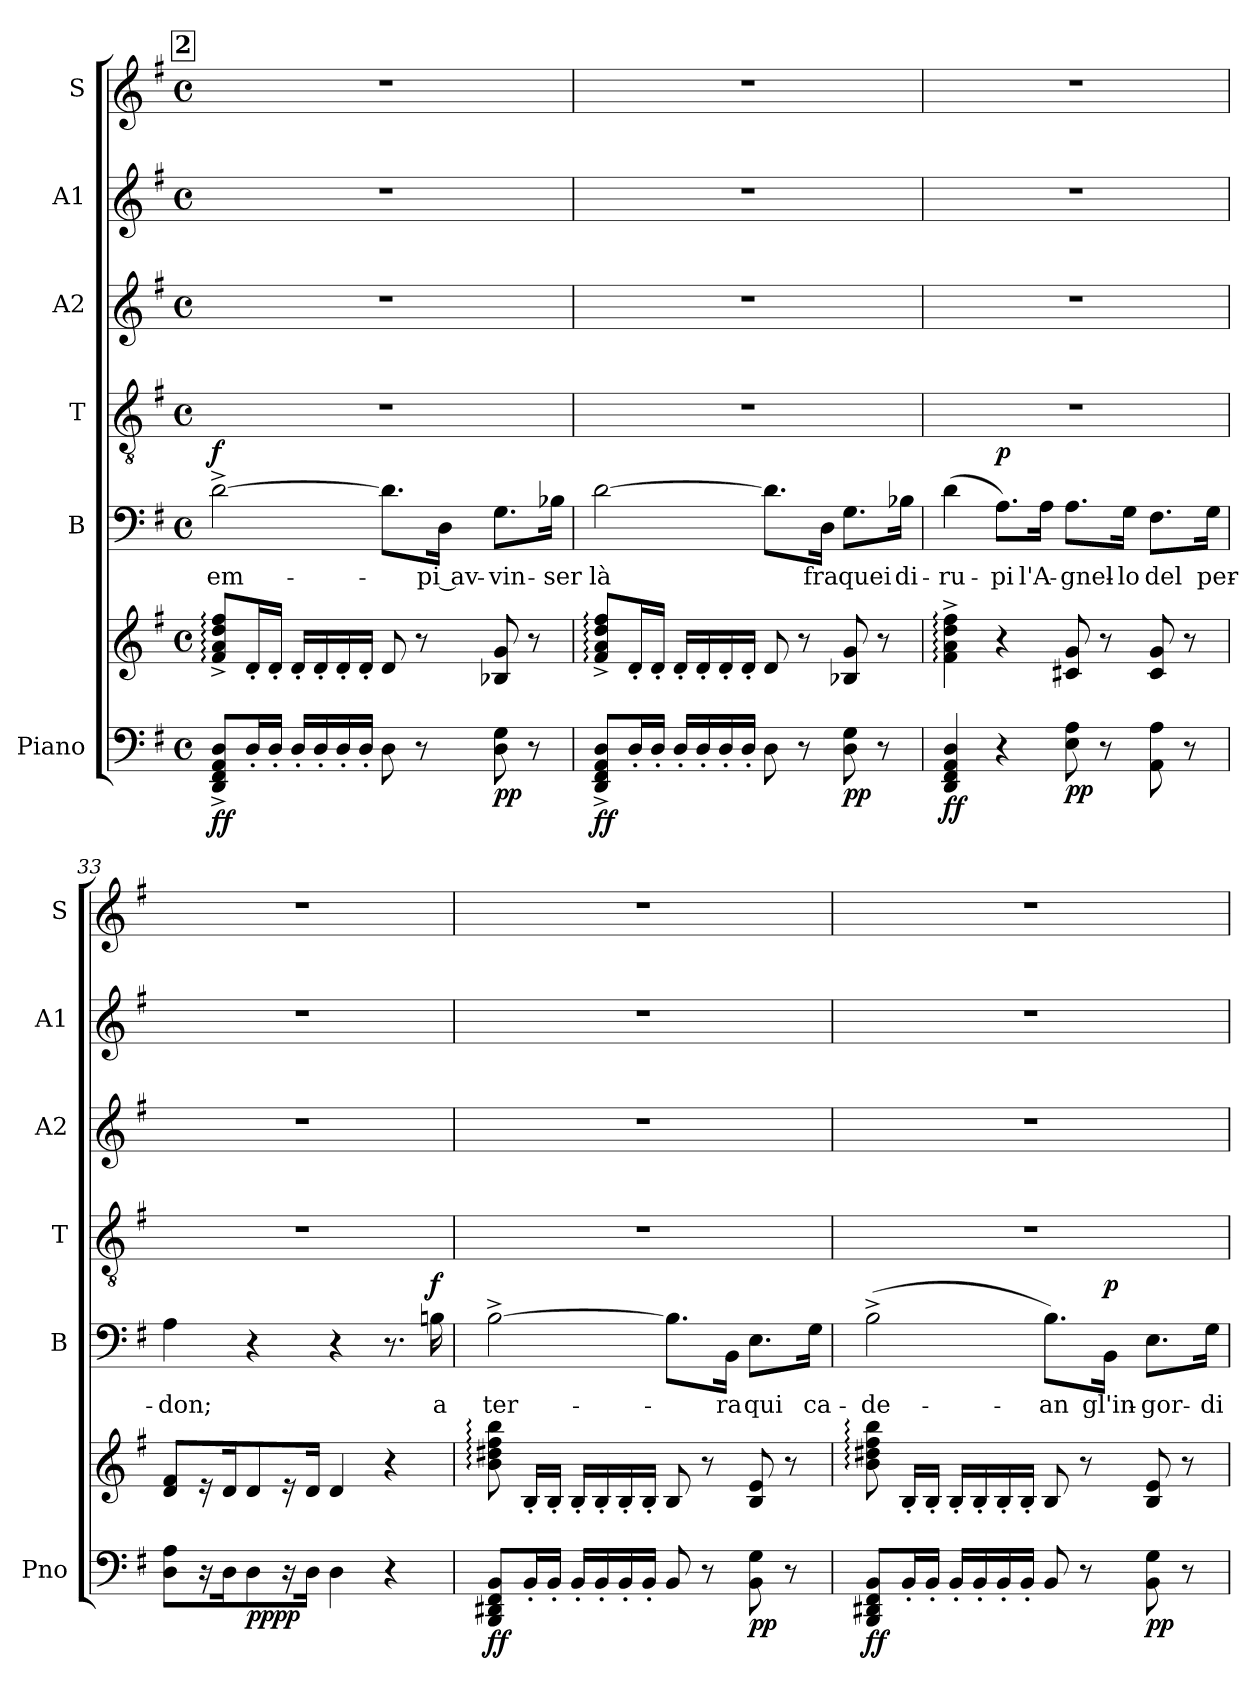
**kern	**kern	**dynam	**kern	**text	**dynam	**kern	**kern	**kern	**kern
*part6	*part6	*part6	*part5	*part5	*part5	*part4	*part3	*part2	*part1
*staff7	*staff6	*staff6/7	*staff5	*staff5	*staff5	*staff4	*staff3	*staff2	*staff1
*I"Piano	*	*	*I"B	*	*	*I"T	*I"A2	*I"A1	*I"S
*I'Pno	*	*	*I'B	*	*	*I'T	*I'A2	*I'A1	*I'S
*clefF4	*clefG2	*	*clefF4	*	*	*clefGv2	*clefG2	*clefG2	*clefG2
*k[f#]	*k[f#]	*	*k[f#]	*	*	*k[f#]	*k[f#]	*k[f#]	*k[f#]
*M4/4	*M4/4	*	*M4/4	*	*	*M4/4	*M4/4	*M4/4	*M4/4
*met(c)	*met(c)	*	*met(c)	*	*	*met(c)	*met(c)	*met(c)	*met(c)
!!LO:REH:place=s1:a:B:fs=14:t=2
=30	=30	=30	=30	=30	=30	=30	=30	=30	=30
!	!	!LO:DY:b=2	!	!	!	!	!	!	!
!	!	!LO:DY:n=1:b	!	!	!LO:DY:a	!	!	!	!
8DD/^ 8FF#/^ 8AA/^ 8D/^L	8f#/:^ 8a/:^ 8dd/:^ 8ff#/:^L	f f	[2d^\	em-	f	1r	1r	1r	1r
16D'/L	16d'/L	.	.	.	.	.	.	.	.
16D'/JJ	16d'/JJ	.	.	.	.	.	.	.	.
16D'/LL	16d'/LL	.	.	.	.	.	.	.	.
16D'/	16d'/	.	.	.	.	.	.	.	.
16D'/	16d'/	.	.	.	.	.	.	.	.
16D'/JJ	16d'/JJ	.	.	.	.	.	.	.	.
8D\	8d/	.	8.d\L]	.	.	.	.	.	.
8r	8r	.	.	.	.	.	.	.	.
.	.	.	16D\Jk	-pi av-	.	.	.	.	.
!	!	!LO:DY:n=2:b=2	!	!	!	!	!	!	!
!	!	!LO:DY:n=3:b	!	!	!	!	!	!	!
8D\ 8G\	8B-X/ 8g/	p p	8.G\L	-vin-	.	.	.	.	.
8r	8r	.	.	.	.	.	.	.	.
.	.	.	16B-X\Jk	-ser	.	.	.	.	.
=31	=31	=31	=31	=31	=31	=31	=31	=31	=31
!	!	!LO:DY:b=2	!	!	!	!	!	!	!
!	!	!LO:DY:n=1:b	!	!	!	!	!	!	!
8DD/^ 8FF#/^ 8AA/^ 8D/^L	8f#/:^ 8a/:^ 8dd/:^ 8ff#/:^L	f f	[2d\	là	.	1r	1r	1r	1r
16D'/L	16d'/L	.	.	.	.	.	.	.	.
16D'/JJ	16d'/JJ	.	.	.	.	.	.	.	.
16D'/LL	16d'/LL	.	.	.	.	.	.	.	.
16D'/	16d'/	.	.	.	.	.	.	.	.
16D'/	16d'/	.	.	.	.	.	.	.	.
16D'/JJ	16d'/JJ	.	.	.	.	.	.	.	.
8D\	8d/	.	8.d\L]	.	.	.	.	.	.
8r	8r	.	.	.	.	.	.	.	.
.	.	.	16D\Jk	fra	.	.	.	.	.
!	!	!LO:DY:n=2:b=2	!	!	!	!	!	!	!
!	!	!LO:DY:n=3:b	!	!	!	!	!	!	!
8D\ 8G\	8B-X/ 8g/	p p	8.G\L	quei	.	.	.	.	.
8r	8r	.	.	.	.	.	.	.	.
.	.	.	16B-X\Jk	di-	.	.	.	.	.
!!LO:PB:g=z
=32	=32	=32	=32	=32	=32	=32	=32	=32	=32
!	!	!LO:DY:b=2	!	!	!	!	!	!	!
!	!	!LO:DY:n=1:b	!	!	!	!	!	!	!
4DD/ 4FF#/ 4AA/ 4D/	4f#\:^ 4a\:^ 4dd\:^ 4ff#\:^	f f	(4d\	-ru-	.	1r	1r	1r	1r
!	!	!	!	!	!LO:DY:a	!	!	!	!
4r	4r	.	8.A\L)	-pi	p	.	.	.	.
.	.	.	16A\Jk	l'A-	.	.	.	.	.
!	!	!LO:DY:n=2:b=2	!	!	!	!	!	!	!
!	!	!LO:DY:n=3:b	!	!	!	!	!	!	!
8E\ 8A\	8c#X/ 8g/	p p	8.A\L	-gnel-	.	.	.	.	.
8r	8r	.	.	.	.	.	.	.	.
.	.	.	16G\Jk	-lo	.	.	.	.	.
8AA\ 8A\	8c#/ 8g/	.	8.F#\L	del	.	.	.	.	.
8r	8r	.	.	.	.	.	.	.	.
.	.	.	16G\Jk	per-	.	.	.	.	.
=33	=33	=33	=33	=33	=33	=33	=33	=33	=33
8D\ 8A\L	8d/ 8f#/L	.	4A\	-don;	.	1r	1r	1r	1r
16r	16r	.	.	.	.	.	.	.	.
16D\K	16d/K	.	.	.	.	.	.	.	.
!	!	!LO:DY:b=2	!	!	!	!	!	!	!
!	!	!LO:DY:n=1:b	!	!	!	!	!	!	!
8D\	8d/	pp pp	4r	.	.	.	.	.	.
16r	16r	.	.	.	.	.	.	.	.
16D\Jk	16d/Jk	.	.	.	.	.	.	.	.
4D\	4d/	.	4r	.	.	.	.	.	.
4r	4r	.	8.r	.	.	.	.	.	.
!	!	!	!	!	!LO:DY:a	!	!	!	!
.	.	.	16Bn\	a	f	.	.	.	.
=34	=34	=34	=34	=34	=34	=34	=34	=34	=34
!	!	!LO:DY:b=2	!	!	!	!	!	!	!
!	!	!LO:DY:n=1:b	!	!	!	!	!	!	!
8BBB/ 8DD#X/ 8FF#/ 8BB/L	8b\: 8dd#X\: 8ff#\: 8bb\:	f f	[2B^\	ter-	.	1r	1r	1r	1r
16BB'/L	16B'/LL	.	.	.	.	.	.	.	.
16BB'/JJ	16B'/JJ	.	.	.	.	.	.	.	.
16BB'/LL	16B'/LL	.	.	.	.	.	.	.	.
16BB'/	16B'/	.	.	.	.	.	.	.	.
16BB'/	16B'/	.	.	.	.	.	.	.	.
16BB'/JJ	16B'/JJ	.	.	.	.	.	.	.	.
8BB/	8B/	.	8.B\L]	.	.	.	.	.	.
8r	8r	.	.	.	.	.	.	.	.
.	.	.	16BB\Jk	-ra	.	.	.	.	.
!	!	!LO:DY:n=2:b=2	!	!	!	!	!	!	!
!	!	!LO:DY:n=3:b	!	!	!	!	!	!	!
8BB\ 8G\	8B/ 8e/	p p	8.E\L	qui	.	.	.	.	.
8r	8r	.	.	.	.	.	.	.	.
.	.	.	16G\Jk	ca-	.	.	.	.	.
!!LO:LB:g=z
=35	=35	=35	=35	=35	=35	=35	=35	=35	=35
!	!	!LO:DY:b=2	!	!	!	!	!	!	!
!	!	!LO:DY:n=1:b	!	!	!	!	!	!	!
8BBB/ 8DD#X/ 8FF#/ 8BB/L	8b\: 8dd#X\: 8ff#\: 8bb\:	f f	(2B^\	-de-	.	1r	1r	1r	1r
16BB'/L	16B'/LL	.	.	.	.	.	.	.	.
16BB'/JJ	16B'/JJ	.	.	.	.	.	.	.	.
16BB'/LL	16B'/LL	.	.	.	.	.	.	.	.
16BB'/	16B'/	.	.	.	.	.	.	.	.
16BB'/	16B'/	.	.	.	.	.	.	.	.
16BB'/JJ	16B'/JJ	.	.	.	.	.	.	.	.
8BB/	8B/	.	8.B\L)	-an	.	.	.	.	.
8r	8r	.	.	.	.	.	.	.	.
!	!	!	!	!	!LO:DY:a	!	!	!	!
.	.	.	16BB\Jk	gl'in-	p	.	.	.	.
!	!	!LO:DY:n=2:b=2	!	!	!	!	!	!	!
!	!	!LO:DY:n=3:b	!	!	!	!	!	!	!
8BB\ 8G\	8B/ 8e/	p p	8.E\L	-gor-	.	.	.	.	.
8r	8r	.	.	.	.	.	.	.	.
.	.	.	16G\Jk	-di	.	.	.	.	.
=	=	=	=	=	=	=	=	=	=
*-	*-	*-	*-	*-	*-	*-	*-	*-	*-
